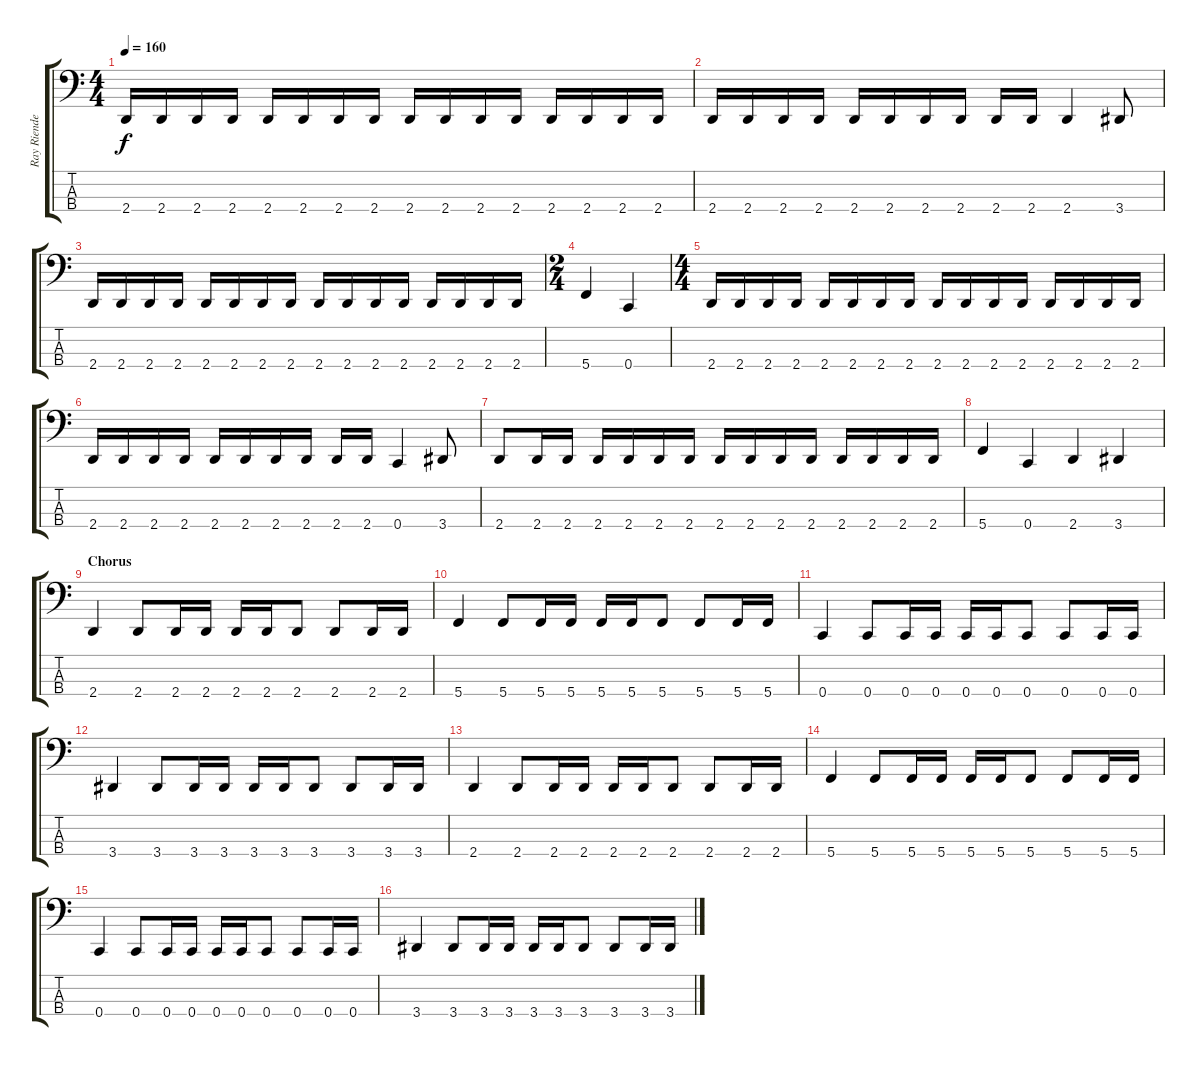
\track ("Ray Riendeau" "Ray Riende") {instrument electricbassfinger}
\staff {score tabs}
\tuning (F2 C2 G1 C1) {hide}
\ts (4 4)
\tempo 160
\clef f4
\ks c
2.4.16{dy f} 2.4.16 2.4.16 2.4.16 2.4.16 2.4.16 2.4.16 2.4.16 2.4.16 2.4.16 2.4.16 2.4.16 2.4.16 2.4.16 2.4.16 2.4.16 |
2.4.16 2.4.16 2.4.16 2.4.16 2.4.16 2.4.16 2.4.16 2.4.16 2.4.16 2.4.16 2.4.4 3.4.8 |
2.4.16 2.4.16 2.4.16 2.4.16 2.4.16 2.4.16 2.4.16 2.4.16 2.4.16 2.4.16 2.4.16 2.4.16 2.4.16 2.4.16 2.4.16 2.4.16 |
\ts (2 4)
5.4.4 0.4.4 |
\ts (4 4)
2.4.16 2.4.16 2.4.16 2.4.16 2.4.16 2.4.16 2.4.16 2.4.16 2.4.16 2.4.16 2.4.16 2.4.16 2.4.16 2.4.16 2.4.16 2.4.16 |
2.4.16 2.4.16 2.4.16 2.4.16 2.4.16 2.4.16 2.4.16 2.4.16 2.4.16 2.4.16 0.4.4 3.4.8 |
2.4.8 2.4.16 2.4.16 2.4.16 2.4.16 2.4.16 2.4.16 2.4.16 2.4.16 2.4.16 2.4.16 2.4.16 2.4.16 2.4.16 2.4.16 |
5.4.4 0.4.4 2.4.4 3.4.4 |
\section ("" "Chorus")
2.4.4 2.4.8 2.4.16 2.4.16 2.4.16 2.4.16 2.4.8 2.4.8 2.4.16 2.4.16 |
5.4.4 5.4.8 5.4.16 5.4.16 5.4.16 5.4.16 5.4.8 5.4.8 5.4.16 5.4.16 |
0.4.4 0.4.8 0.4.16 0.4.16 0.4.16 0.4.16 0.4.8 0.4.8 0.4.16 0.4.16 |
3.4.4 3.4.8 3.4.16 3.4.16 3.4.16 3.4.16 3.4.8 3.4.8 3.4.16 3.4.16 |
2.4.4 2.4.8 2.4.16 2.4.16 2.4.16 2.4.16 2.4.8 2.4.8 2.4.16 2.4.16 |
5.4.4 5.4.8 5.4.16 5.4.16 5.4.16 5.4.16 5.4.8 5.4.8 5.4.16 5.4.16 |
0.4.4 0.4.8 0.4.16 0.4.16 0.4.16 0.4.16 0.4.8 0.4.8 0.4.16 0.4.16 |
3.4.4 3.4.8 3.4.16 3.4.16 3.4.16 3.4.16 3.4.8 3.4.8 3.4.16 3.4.16
